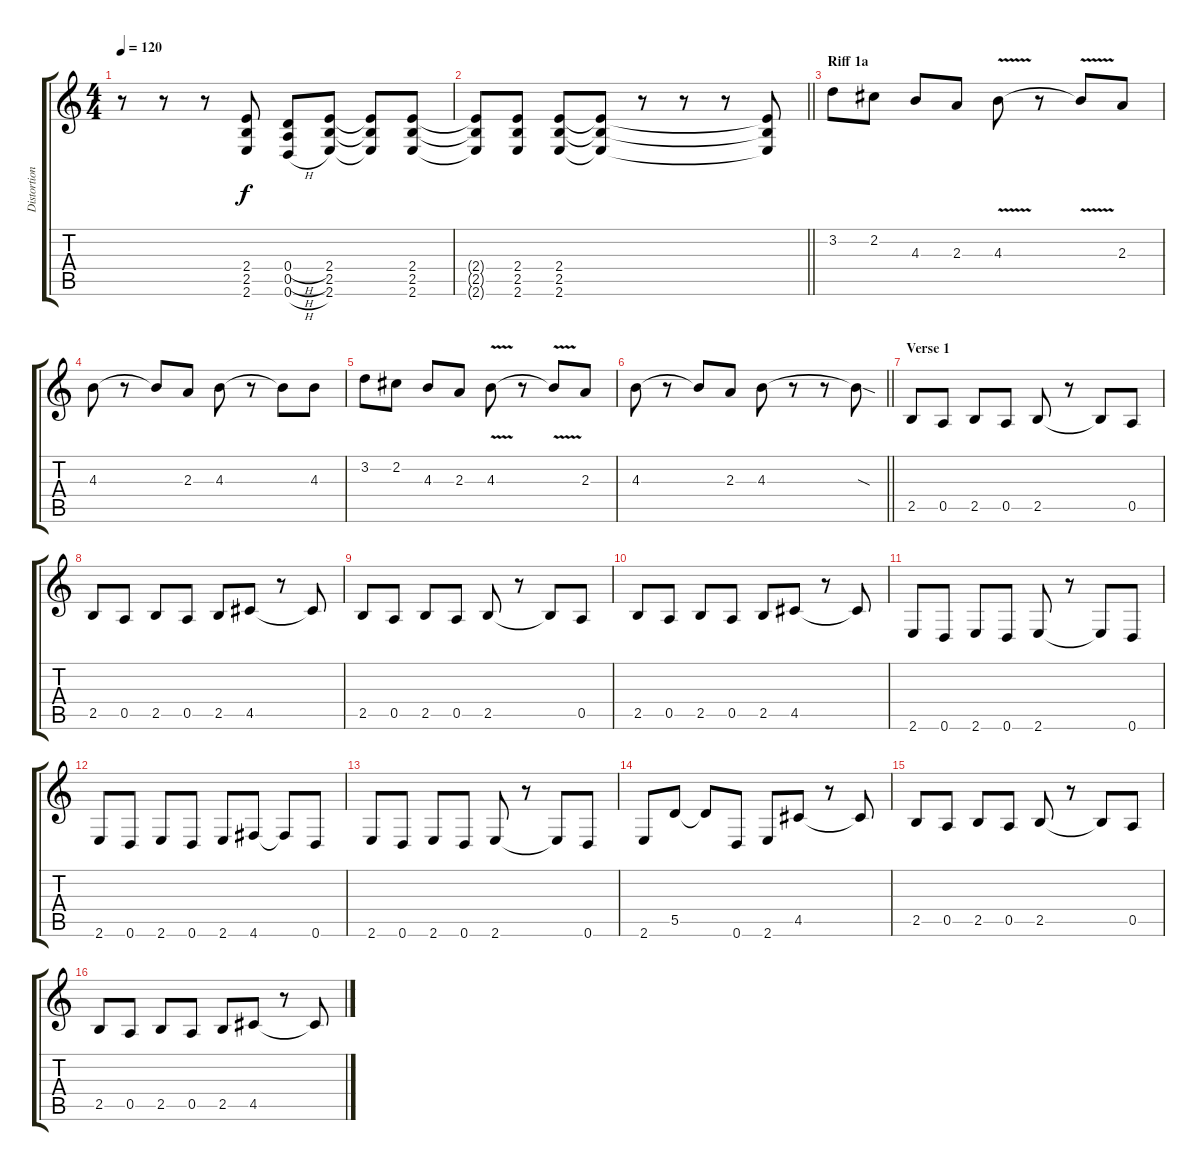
\track ("Distortion 1" "Distortion") {instrument distortionguitar}
\staff {score tabs}
\tuning (E4 B3 G3 D3 A2 D2) {hide}
\ts (4 4)
\tempo 120
\clef g2
\ks c
r.8{dy f} r.8 r.8 (2.4{t} 2.5{t} 2.6{t}).8 (0.4{h} 0.5{h} 0.6{h}).8 (2.4 2.5 2.6).8 (2.4{t} 2.5{t} 2.6{t}).8 (2.4 2.5 2.6).8 |
\barLineRight lightlight
(2.4{t} 2.5{t} 2.6{t}).8 (2.4 2.5 2.6).8 (2.4 2.5 2.6).8 (2.4{t} 2.5{t} 2.6{t}).8 r.8 r.8 r.8 (2.4{t} 2.5{t} 2.6{t}).8 |
\section ("" "Riff 1a")
3.2.8 2.2.8 4.3.8 2.3.8 4.3{v}.8 r.8 4.3{t}.8 2.3.8 |
4.3.8 r.8 4.3{t}.8 2.3.8 4.3.8 r.8 4.3{t}.8 4.3.8 |
3.2.8 2.2.8 4.3.8 2.3.8 4.3{v}.8 r.8 4.3{t}.8 2.3.8 |
\barLineRight lightlight
4.3.8 r.8 4.3{t}.8 2.3.8 4.3.8 r.8 r.8 4.3{sod t}.8 |
\section ("" "Verse 1")
2.5.8 0.5.8 2.5.8 0.5.8 2.5.8 r.8 2.5{t}.8 0.5.8 |
2.5.8 0.5.8 2.5.8 0.5.8 2.5.8 4.5.8 r.8 4.5{t}.8 |
2.5.8 0.5.8 2.5.8 0.5.8 2.5.8 r.8 2.5{t}.8 0.5.8 |
2.5.8 0.5.8 2.5.8 0.5.8 2.5.8 4.5.8 r.8 4.5{t}.8 |
2.6.8 0.6.8 2.6.8 0.6.8 2.6.8 r.8 2.6{t}.8 0.6.8 |
2.6.8 0.6.8 2.6.8 0.6.8 2.6.8 4.6.8 4.6{t}.8 0.6.8 |
2.6.8 0.6.8 2.6.8 0.6.8 2.6.8 r.8 2.6{t}.8 0.6.8 |
2.6.8 5.5.8 5.5{t}.8 0.6.8 2.6.8 4.5.8 r.8 4.5{t}.8 |
2.5.8 0.5.8 2.5.8 0.5.8 2.5.8 r.8 2.5{t}.8 0.5.8 |
2.5.8 0.5.8 2.5.8 0.5.8 2.5.8 4.5.8 r.8 4.5{t}.8
